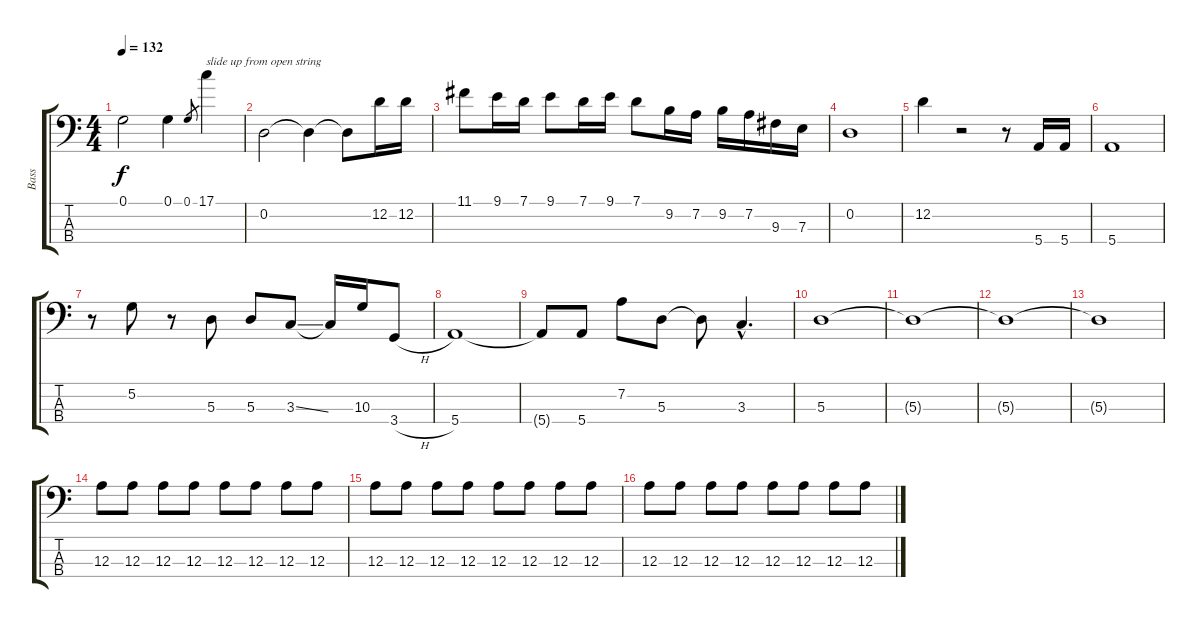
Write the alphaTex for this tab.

\track ("Bass" "Bass") {instrument electricbassfinger}
\staff {score tabs}
\tuning (G2 D2 A1 E1) {hide}
\ts (4 4)
\tempo 132
\clef f4
\ks c
0.1.2{dy f} 0.1.4 0.1.8{gr} 17.1.4{txt "slide up from open string"} |
0.2.2 0.2{t}.4 0.2{t}.8 12.2.16 12.2.16 |
11.1.8 9.1.16 7.1.16 9.1.8 7.1.16 9.1.16 7.1.8 9.2.16 7.2.16 9.2.16 7.2.16 9.3.16 7.3.16 |
0.2.1 |
12.2.4 r.2 r.8 5.4.16 5.4.16 |
5.4.1 |
r.8 5.2.8 r.8 5.3.8 5.3.8 3.3{ss}.8 3.3{t}.16 10.3.16 3.4{h}.8 |
5.4.1 |
5.4{t}.8 5.4.8 7.2.8 5.3.8 5.3{t}.8 3.3{hac}.4{d} |
5.3.1 |
5.3{t}.1 |
5.3{t}.1 |
5.3{t}.1 |
12.3.8 12.3.8 12.3.8 12.3.8 12.3.8 12.3.8 12.3.8 12.3.8 |
12.3.8 12.3.8 12.3.8 12.3.8 12.3.8 12.3.8 12.3.8 12.3.8 |
12.3.8 12.3.8 12.3.8 12.3.8 12.3.8 12.3.8 12.3.8 12.3.8
